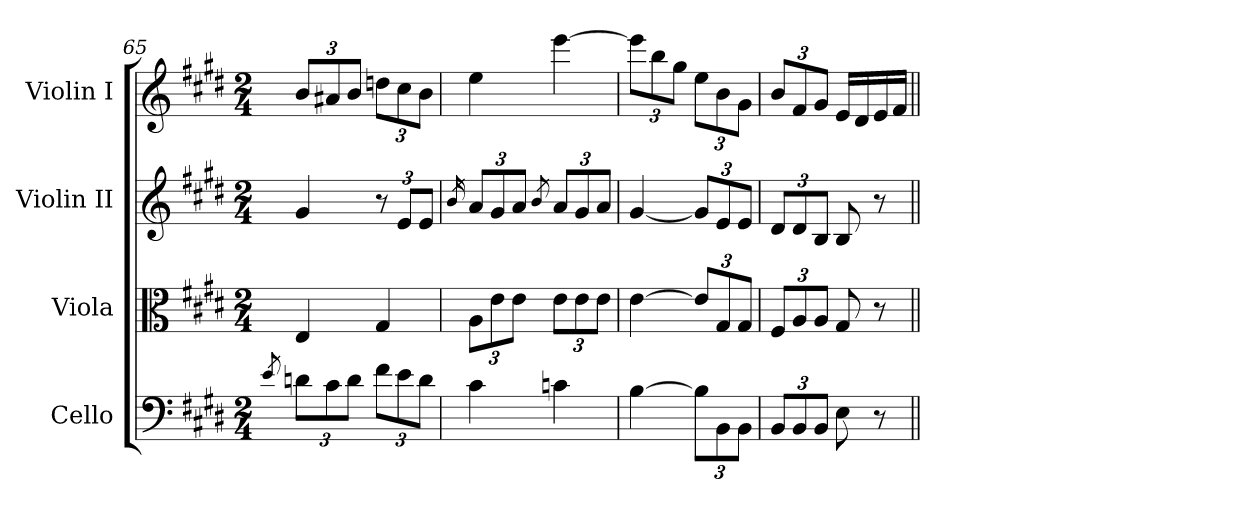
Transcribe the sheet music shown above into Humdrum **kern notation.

**kern	**kern	**kern	**kern
*part4	*part3	*part2	*part1
*staff4	*staff3	*staff2	*staff1
*I"Cello	*I"Viola	*I"Violin II	*I"Violin I
*	*I'Vla	*I'Vln	*I'Vln
!!LO:LB:g=z
*clefF4	*clefC3	*clefG2	*clefG2
*k[f#c#g#d#]	*k[f#c#g#d#]	*k[f#c#g#d#]	*k[f#c#g#d#]
*M2/4	*M2/4	*M2/4	*M2/4
=65	=65	=65	=65
8qe/	.	.	.
*Xbrackettup	*	*	*Xbrackettup
12dn\L	4E/	4g#/	12b/L
12c#\	.	.	12a#X/
12d\J	.	.	12b/J
*	*	*Xbrackettup	*
12f#\L	4G#/	12r	12ddn\L
12e\	.	12e/L	12cc#\
12d\J	.	12e/J	12b\J
=66	=66	=66	=66
.	.	16qb/	.
*	*Xbrackettup	*	*
4c#\	12A\L	12a/L	4ee\
.	12e\	12g#/	.
.	12e\J	12a/J	.
.	.	8qb/	.
4cn\	12e\L	12a/L	[4eee\
.	12e\	12g#/	.
.	12e\J	12a/J	.
=67	=67	=67	=67
[4B\	[4e\	[4g#/	12eee\L]
.	.	.	12bb\
.	.	.	12gg#\J
12B\L]	12e/L]	12g#/L]	12ee\L
12BB\	12G#/	12e/	12b\
12BB\J	12G#/J	12e/J	12g#\J
=68	=68	=68	=68
12BB/L	12F#/L	12d#/L	12b/L
12BB/	12A/	12d#/	12f#/
12BB/J	12A/J	12B/J	12g#/J
8E\	8G#/	8B/	16e/LL
.	.	.	16d#/
8r	8r	8r	16e/
.	.	.	16f#/JJ
=||	=||	=||	=||
*-	*-	*-	*-
